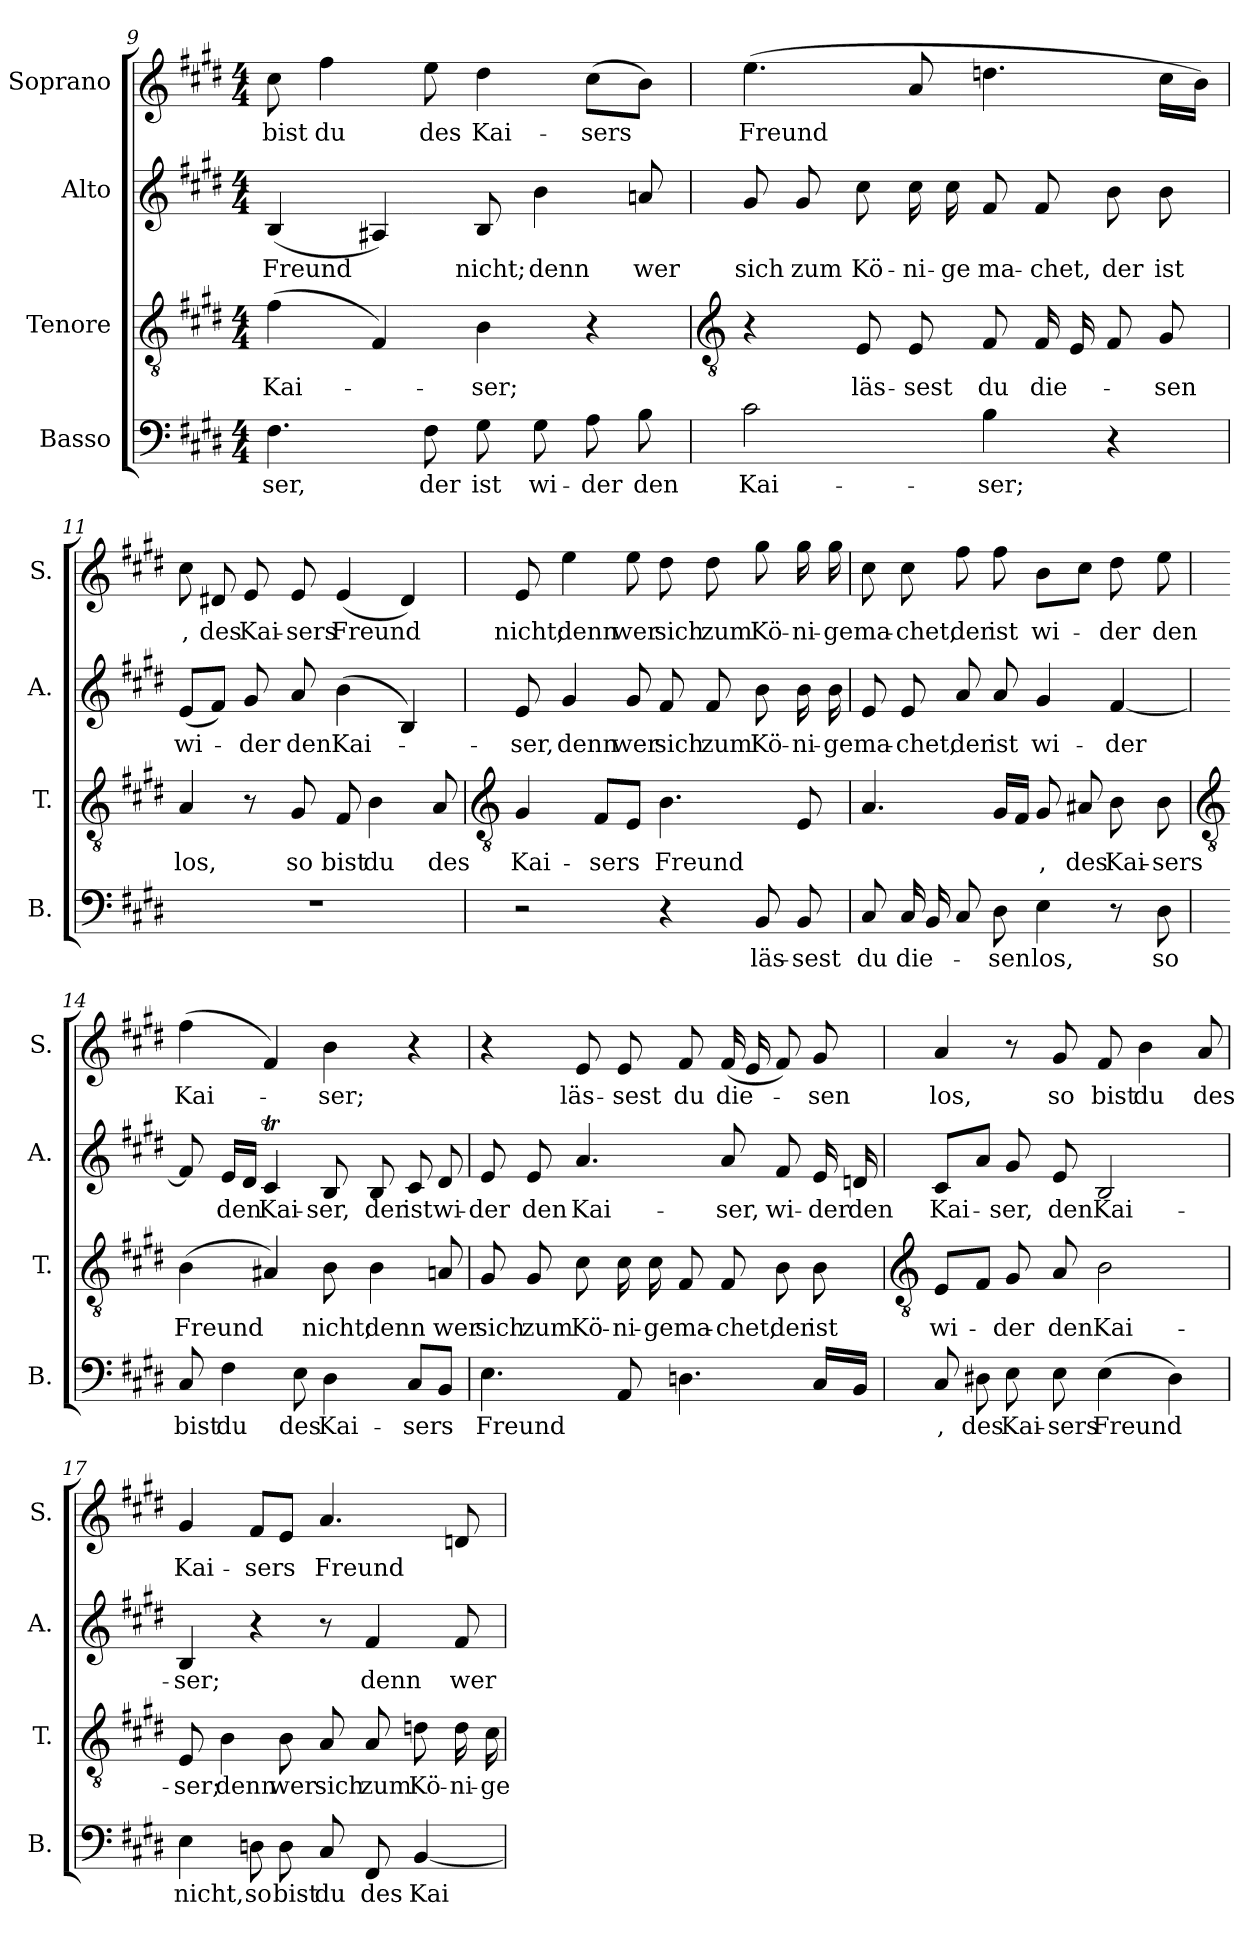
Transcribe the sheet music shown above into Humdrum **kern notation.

**kern	**text	**kern	**text	**kern	**text	**kern	**text
*part4	*part4	*part3	*part3	*part2	*part2	*part1	*part1
*staff4	*staff4	*staff3	*staff3	*staff2	*staff2	*staff1	*staff1
*I"Basso	*	*I"Tenore	*	*I"Alto	*	*I"Soprano	*
*I'B.	*	*I'T.	*	*I'A.	*	*I'S.	*
*clefF4	*	*clefGv2	*	*clefG2	*	*clefG2	*
*k[f#c#g#d#]	*	*k[f#c#g#d#]	*	*k[f#c#g#d#]	*	*k[f#c#g#d#]	*
*E:	*	*E:	*	*E:	*	*E:	*
*M4/4	*	*M4/4	*	*M4/4	*	*M4/4	*
=9	=9	=9	=9	=9	=9	=9	=9
!	!LO:LY:b	!	!LO:LY:b	!	!LO:LY:b	!	!LO:LY:b
4.F#	-ser,	(>4f#	Kai-	(<4B	Freund	8cc#	bist
!	!	!	!	!	!	!	!LO:LY:b
.	.	.	.	.	.	4ff#	du
.	.	4F#)	.	4A#X)	.	.	.
!	!LO:LY:b	!	!	!	!	!	!LO:LY:b
8F#	der	.	.	.	.	8ee	des
!	!LO:LY:b	!	!LO:LY:b	!	!LO:LY:b	!	!LO:LY:b
8G#	ist	4B	-ser;	8B	nicht;	4dd#	Kai-
!	!LO:LY:b	!	!	!	!LO:LY:b	!	!
8G#	wi-	.	.	4b	denn	.	.
!	!LO:LY:b	!	!	!	!	!	!LO:LY:b
8A	-der	4r	.	.	.	(>8cc#L	-sers
!	!LO:LY:b	!	!	!	!LO:LY:b	!	!
8B	den	.	.	8an	wer	8bJ)	.
!!LO:LB:g=z
=10	=10	=10	=10	=10	=10	=10	=10
*	*	*clefGv2	*	*	*	*	*
!	!LO:LY:b	!	!	!	!LO:LY:b	!	!LO:LY:b
2c#	Kai-	4r	.	8g#	sich	(>4.ee	Freund
!	!	!	!	!	!LO:LY:b	!	!
.	.	.	.	8g#	zum	.	.
!	!	!	!LO:LY:b	!	!LO:LY:b	!	!
.	.	8E	läs-	8cc#	Kö-	.	.
!	!	!	!LO:LY:b	!	!LO:LY:b	!	!
.	.	8E	-sest	16cc#	-ni-	8a	.
!	!	!	!	!	!LO:LY:b	!	!
.	.	.	.	16cc#	-ge	.	.
!	!LO:LY:b	!	!LO:LY:b	!	!LO:LY:b	!	!
4B	-ser;	8F#	du	8f#	ma-	4.ddn	.
!	!	!	!LO:LY:b	!	!LO:LY:b	!	!
.	.	16F#LL	die-	8f#	-chet,	.	.
.	.	16E	.	.	.	.	.
!	!	!	!	!	!LO:LY:b	!	!
4r	.	8F#J	.	8b	der	.	.
!	!	!	!LO:LY:b	!	!LO:LY:b	!	!
.	.	8G#	-sen	8b	ist	16cc#LL	.
.	.	.	.	.	.	16bJJ)	.
=11	=11	=11	=11	=11	=11	=11	=11
!	!	!	!LO:LY:b	!	!LO:LY:b	!	!LO:LY:b
1r	.	4A	los,	(<8eL	wi-	8cc#	,
!	!	!	!	!	!	!	!LO:LY:b
.	.	.	.	8f#J)	.	8d#X	des
!	!	!	!	!	!LO:LY:b	!	!LO:LY:b
.	.	8r	.	8g#	-der	8e	Kai-
!	!	!	!LO:LY:b	!	!LO:LY:b	!	!LO:LY:b
.	.	8G#	so	8a	den	8e	-sers
!	!	!	!LO:LY:b	!	!LO:LY:b	!	!LO:LY:b
.	.	8F#	bist	(>4b	Kai-	(<4e	Freund
!	!	!	!LO:LY:b	!	!	!	!
.	.	4B	du	.	.	.	.
.	.	.	.	4B)	.	4d#)	.
!	!	!	!LO:LY:b	!	!	!	!
.	.	8A	des	.	.	.	.
!!LO:LB:g=z
=12	=12	=12	=12	=12	=12	=12	=12
*	*	*clefGv2	*	*	*	*	*
!	!	!	!LO:LY:b	!	!LO:LY:b	!	!LO:LY:b
2r	.	4G#	Kai-	8e	-ser,	8e	nicht;
!	!	!	!	!	!LO:LY:b	!	!LO:LY:b
.	.	.	.	4g#	denn	4ee	denn
!	!	!	!LO:LY:b	!	!	!	!
.	.	8F#L	-sers	.	.	.	.
!	!	!	!	!	!LO:LY:b	!	!LO:LY:b
.	.	8EJ	.	8g#	wer	8ee	wer
!	!	!	!LO:LY:b	!	!LO:LY:b	!	!LO:LY:b
4r	.	4.B	Freund	8f#	sich	8dd#	sich
!	!	!	!	!	!LO:LY:b	!	!LO:LY:b
.	.	.	.	8f#	zum	8dd#	zum
!	!LO:LY:b	!	!	!	!LO:LY:b	!	!LO:LY:b
8BB	läs-	.	.	8b	Kö-	8gg#	Kö-
!	!LO:LY:b	!	!	!	!LO:LY:b	!	!LO:LY:b
8BB	-sest	8E	.	16b	-ni-	16gg#	-ni-
!	!	!	!	!	!LO:LY:b	!	!LO:LY:b
.	.	.	.	16b	-ge	16gg#	-ge
=13	=13	=13	=13	=13	=13	=13	=13
!	!LO:LY:b	!	!	!	!LO:LY:b	!	!LO:LY:b
8C#	du	4.A	.	8e	ma-	8cc#	ma-
!	!LO:LY:b	!	!	!	!LO:LY:b	!	!LO:LY:b
16C#LL	die-	.	.	8e	-chet,	8cc#	-chet,
16BB	.	.	.	.	.	.	.
!	!	!	!	!	!LO:LY:b	!	!LO:LY:b
8C#J	.	.	.	8a	der	8ff#	der
!	!LO:LY:b	!	!	!	!LO:LY:b	!	!LO:LY:b
8D#	-sen	16G#LL	.	8a	ist	8ff#	ist
.	.	16F#JJ	.	.	.	.	.
!	!LO:LY:b	!	!LO:LY:b	!	!LO:LY:b	!	!LO:LY:b
4E	los,	8G#	,	4g#	wi-	8bL	wi-
!	!	!	!LO:LY:b	!	!	!	!
.	.	8A#X	des	.	.	8cc#J	.
!	!	!	!LO:LY:b	!	!LO:LY:b	!	!LO:LY:b
8r	.	8B	Kai-	[4f#	-der	8dd#	-der
!	!LO:LY:b	!	!LO:LY:b	!	!	!	!LO:LY:b
8D#	so	8B	-sers	.	.	8ee	den
!!LO:LB:g=z
=14	=14	=14	=14	=14	=14	=14	=14
*	*	*clefGv2	*	*	*	*	*
!	!LO:LY:b	!	!LO:LY:b	!	!	!	!LO:LY:b
8C#	bist	(>4B	Freund	8f#]	.	(>4ff#	Kai-
!	!LO:LY:b	!	!	!	!LO:LY:b	!	!
4F#	du	.	.	16eLL	den	.	.
.	.	.	.	16d#JJ	.	.	.
!	!	!	!	!	!LO:LY:b	!	!
.	.	4A#X)	.	4c#T	Kai-	4f#)	.
!	!LO:LY:b	!	!	!	!	!	!
8E	des	.	.	.	.	.	.
!	!LO:LY:b	!	!LO:LY:b	!	!LO:LY:b	!	!LO:LY:b
4D#	Kai-	8B	nicht;	8B	-ser,	4b	-ser;
!	!	!	!LO:LY:b	!	!LO:LY:b	!	!
.	.	4B	denn	8B	der	.	.
!	!LO:LY:b	!	!	!	!LO:LY:b	!	!
8C#L	-sers	.	.	8c#	ist	4r	.
!	!	!	!LO:LY:b	!	!LO:LY:b	!	!
8BBJ	.	8An	wer	8d#	wi-	.	.
=15	=15	=15	=15	=15	=15	=15	=15
!	!LO:LY:b	!	!LO:LY:b	!	!LO:LY:b	!	!
4.E	Freund	8G#	sich	8e	-der	4r	.
!	!	!	!LO:LY:b	!	!LO:LY:b	!	!
.	.	8G#	zum	8e	den	.	.
!	!	!	!LO:LY:b	!	!LO:LY:b	!	!LO:LY:b
.	.	8c#	Kö-	4.a	Kai-	8e	läs-
!	!	!	!LO:LY:b	!	!	!	!LO:LY:b
8AA	.	16c#	-ni-	.	.	8e	-sest
!	!	!	!LO:LY:b	!	!	!	!
.	.	16c#	-ge	.	.	.	.
!	!	!	!LO:LY:b	!	!	!	!LO:LY:b
4.Dn	.	8F#	ma-	.	.	8f#	du
!	!	!	!LO:LY:b	!	!LO:LY:b	!	!LO:LY:b
.	.	8F#	-chet,	8a	-ser,	(<16f#LL	die-
.	.	.	.	.	.	16e	.
!	!	!	!LO:LY:b	!	!LO:LY:b	!	!
.	.	8B	der	8f#	wi-	8f#J)	.
!	!	!	!LO:LY:b	!	!LO:LY:b	!	!LO:LY:b
16C#LL	.	8B	ist	16e	-der	8g#	-sen
!	!	!	!	!	!LO:LY:b	!	!
16BBJJ	.	.	.	16dn	den	.	.
!!LO:LB:g=z
=16	=16	=16	=16	=16	=16	=16	=16
*	*	*clefGv2	*	*	*	*	*
!	!LO:LY:b	!	!LO:LY:b	!	!LO:LY:b	!	!LO:LY:b
8C#	,	8EL	wi-	8c#L	Kai-	4a	los,
!	!LO:LY:b	!	!	!	!	!	!
8D#X	des	8F#J	.	8aJ	.	.	.
!	!LO:LY:b	!	!LO:LY:b	!	!LO:LY:b	!	!
8E	Kai-	8G#	-der	8g#	-ser,	8r	.
!	!LO:LY:b	!	!LO:LY:b	!	!LO:LY:b	!	!LO:LY:b
8E	-sers	8A	den	8e	den	8g#	so
!	!LO:LY:b	!	!LO:LY:b	!	!LO:LY:b	!	!LO:LY:b
(>4E	Freund	2B	Kai-	2B	Kai-	8f#	bist
!	!	!	!	!	!	!	!LO:LY:b
.	.	.	.	.	.	4b	du
4D#)	.	.	.	.	.	.	.
!	!	!	!	!	!	!	!LO:LY:b
.	.	.	.	.	.	8a	des
=17	=17	=17	=17	=17	=17	=17	=17
!	!LO:LY:b	!	!LO:LY:b	!	!LO:LY:b	!	!LO:LY:b
4E	nicht,	8E	-ser;	4B	-ser;	4g#	Kai-
!	!	!	!LO:LY:b	!	!	!	!
.	.	4B	denn	.	.	.	.
!	!LO:LY:b	!	!	!	!	!	!LO:LY:b
8Dn	so	.	.	4r	.	8f#L	-sers
!	!LO:LY:b	!	!LO:LY:b	!	!	!	!
8D	bist	8B	wer	.	.	8eJ	.
!	!LO:LY:b	!	!LO:LY:b	!	!	!	!LO:LY:b
8C#	du	8A	sich	8r	.	4.a	Freund
!	!LO:LY:b	!	!LO:LY:b	!	!LO:LY:b	!	!
8FF#	des	8A	zum	4f#	denn	.	.
!	!LO:LY:b	!	!LO:LY:b	!	!	!	!
[4BB	Kai-	8dn	Kö-	.	.	.	.
!	!	!	!LO:LY:b	!	!LO:LY:b	!	!
.	.	16d	-ni-	8f#	wer	8dn	.
!	!	!	!LO:LY:b	!	!	!	!
.	.	16c#	-ge	.	.	.	.
=	=	=	=	=	=	=	=
*-	*-	*-	*-	*-	*-	*-	*-
